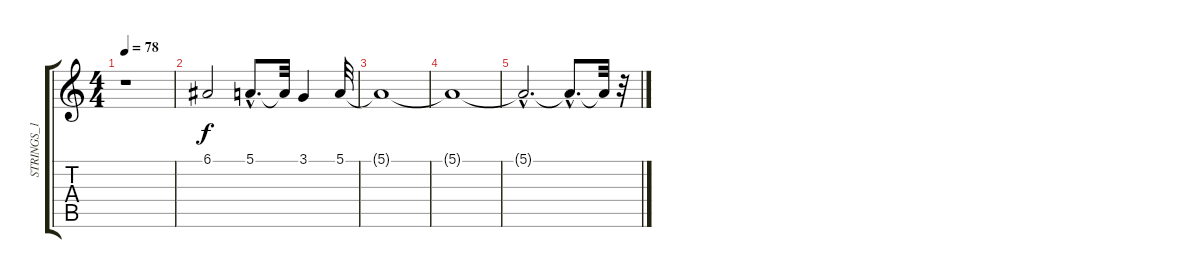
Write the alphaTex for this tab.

\track ("STRINGS_1" "STRINGS_1") {instrument stringensemble1}
\staff {score tabs}
\tuning (E4 B3 G3 D3 A2 E2) {hide}
\ts (4 4)
\tempo 78
\clef g2
\ks c
r.1{dy f} |
6.1.2 5.1{hac}.8{d} 5.1{t}.32 3.1.4 5.1.32 |
5.1{t}.1 |
5.1{t}.1 |
5.1{hac t}.2{d} 5.1{hac t}.8{d} 5.1{t}.32 r.32
